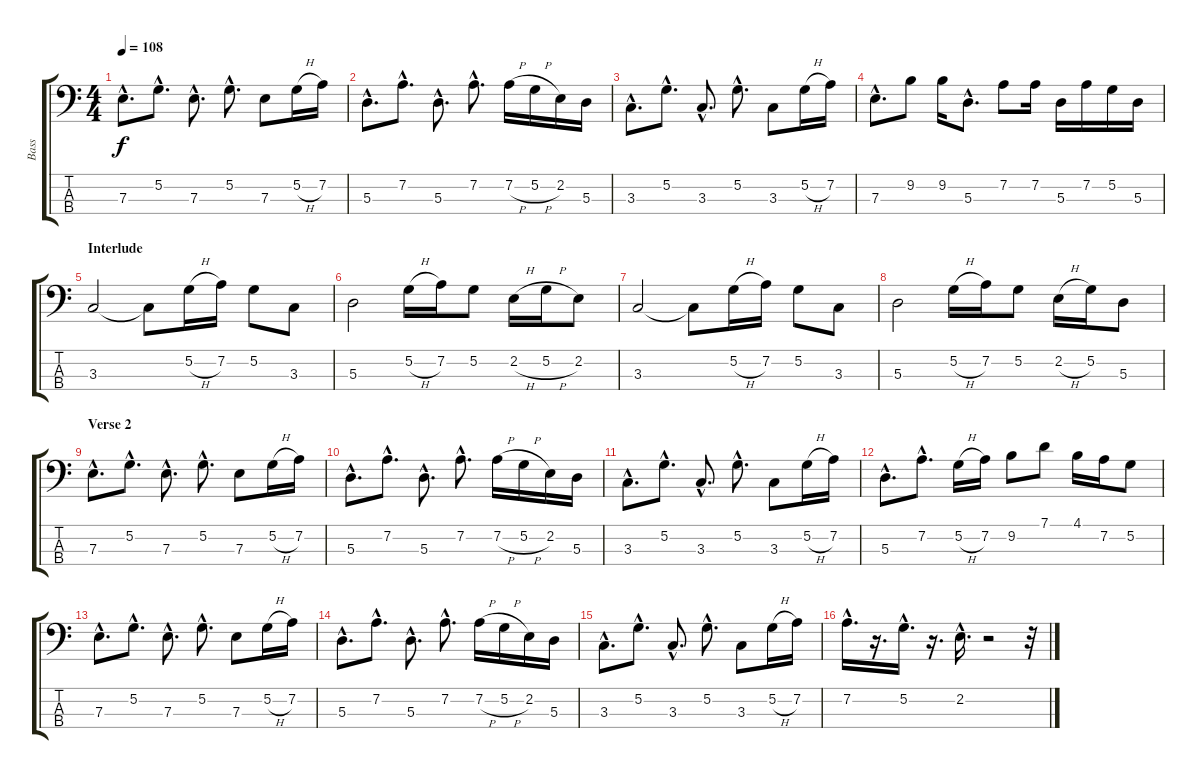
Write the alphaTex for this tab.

\track ("Bass" "Bass") {instrument electricbassfinger}
\staff {score tabs}
\tuning (G2 D2 A1 E1) {hide}
\ts (4 4)
\tempo 108
\clef f4
\ks c
7.3{hac}.8{d dy f} 5.2{hac}.8{d} 7.3{hac}.8{d} 5.2{hac}.8{d} 7.3.8 5.2{h}.16 7.2.16 |
5.3{hac}.8{d} 7.2{hac}.8{d} 5.3{hac}.8{d} 7.2{hac}.8{d} 7.2{h}.16 5.2{h}.16 2.2.16 5.3.16 |
3.3{hac}.8{d} 5.2{hac}.8{d} 3.3{hac}.8{d} 5.2{hac}.8{d} 3.3.8 5.2{h}.16 7.2.16 |
7.3{hac}.8{d} 9.2.8 9.2.16 5.3{hac}.8{d} 7.2.8 7.2.16 5.3.16 7.2.16 5.2.16 5.3.16 |
\section ("" "Interlude")
3.3.2 3.3{t}.8 5.2{h}.16 7.2.16 5.2.8 3.3.8 |
5.3.2 5.2{h}.16 7.2.16 5.2.8 2.2{h}.16 5.2{h}.16 2.2.8 |
3.3.2 3.3{t}.8 5.2{h}.16 7.2.16 5.2.8 3.3.8 |
5.3.2 5.2{h}.16 7.2.16 5.2.8 2.2{h}.16 5.2.16 5.3.8 |
\section ("" "Verse 2")
7.3{hac}.8{d} 5.2{hac}.8{d} 7.3{hac}.8{d} 5.2{hac}.8{d} 7.3.8 5.2{h}.16 7.2.16 |
5.3{hac}.8{d} 7.2{hac}.8{d} 5.3{hac}.8{d} 7.2{hac}.8{d} 7.2{h}.16 5.2{h}.16 2.2.16 5.3.16 |
3.3{hac}.8{d} 5.2{hac}.8{d} 3.3{hac}.8{d} 5.2{hac}.8{d} 3.3.8 5.2{h}.16 7.2.16 |
5.3{hac}.8{d} 7.2{hac}.8{d} 5.2{h}.16 7.2.16 9.2.8 7.1.8 4.1.16 7.2.16 5.2.8 |
7.3{hac}.8{d} 5.2{hac}.8{d} 7.3{hac}.8{d} 5.2{hac}.8{d} 7.3.8 5.2{h}.16 7.2.16 |
5.3{hac}.8{d} 7.2{hac}.8{d} 5.3{hac}.8{d} 7.2{hac}.8{d} 7.2{h}.16 5.2{h}.16 2.2.16 5.3.16 |
3.3{hac}.8{d} 5.2{hac}.8{d} 3.3{hac}.8{d} 5.2{hac}.8{d} 3.3.8 5.2{h}.16 7.2.16 |
7.2{hac}.16{d} r.16{d} 5.2{hac}.16{d} r.16{d} 2.2{hac}.16{d} r.2 r.32
